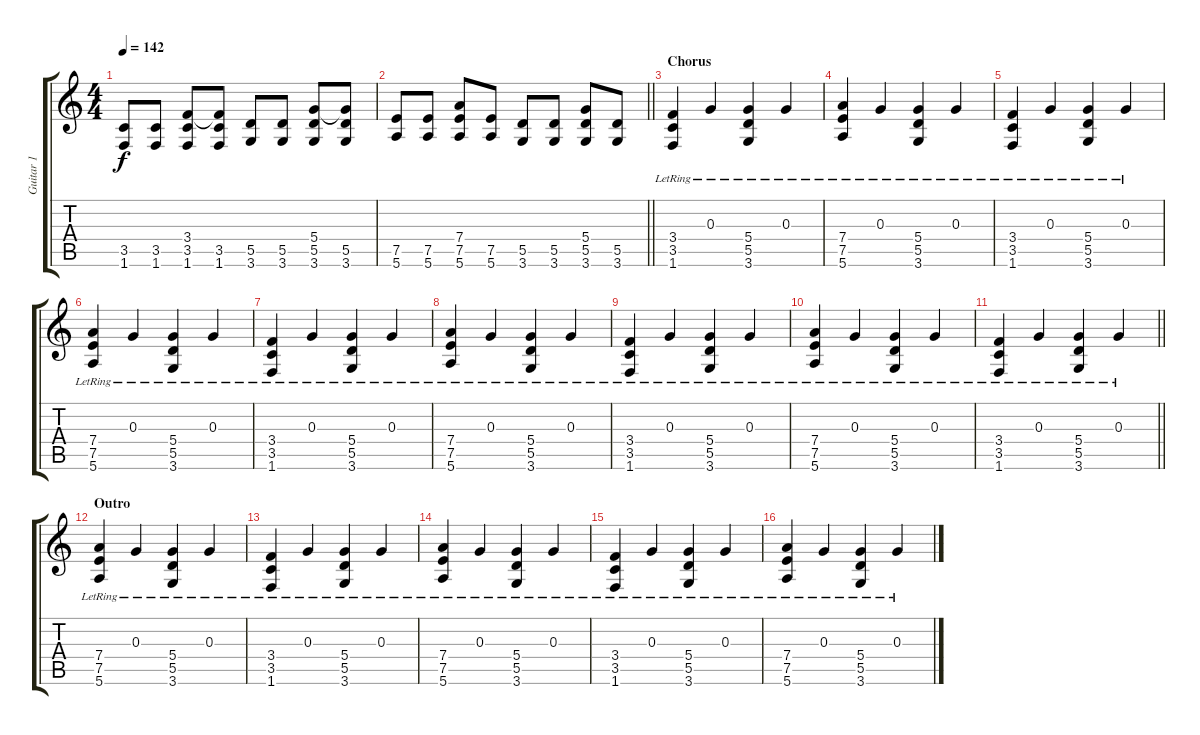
\track ("Guitar 1" "Guitar 1") {instrument electricguitarclean}
\staff {score tabs}
\tuning (E4 B3 G3 D3 A2 E2) {hide}
\ts (4 4)
\tempo 142
\clef g2
\ks c
(3.5 1.6).8{dy f} (3.5 1.6).8 (3.4 3.5 1.6).8 (3.4{t} 3.5 1.6).8 (5.5 3.6).8 (5.5 3.6).8 (5.4 5.5 3.6).8 (5.4{t} 5.5 3.6).8 |
\barLineRight lightlight
(7.5 5.6).8 (7.5 5.6).8 (7.4 7.5 5.6).8 (7.5 5.6).8 (5.5 3.6).8 (5.5 3.6).8 (5.4 5.5 3.6).8 (5.5 3.6).8 |
\section ("" "Chorus")
(3.4{lr} 3.5{lr} 1.6{lr}).4 0.3{lr}.4 (5.4{lr} 5.5{lr} 3.6{lr}).4 0.3{lr}.4 |
(7.4{lr} 7.5{lr} 5.6{lr}).4 0.3{lr}.4 (5.4{lr} 5.5{lr} 3.6{lr}).4 0.3{lr}.4 |
(3.4{lr} 3.5{lr} 1.6{lr}).4 0.3{lr}.4 (5.4{lr} 5.5{lr} 3.6{lr}).4 0.3{lr}.4 |
(7.4{lr} 7.5{lr} 5.6{lr}).4 0.3{lr}.4 (5.4{lr} 5.5{lr} 3.6{lr}).4 0.3{lr}.4 |
(3.4{lr} 3.5{lr} 1.6{lr}).4 0.3{lr}.4 (5.4{lr} 5.5{lr} 3.6{lr}).4 0.3{lr}.4 |
(7.4{lr} 7.5{lr} 5.6{lr}).4 0.3{lr}.4 (5.4{lr} 5.5{lr} 3.6{lr}).4 0.3{lr}.4 |
(3.4{lr} 3.5{lr} 1.6{lr}).4 0.3{lr}.4 (5.4{lr} 5.5{lr} 3.6{lr}).4 0.3{lr}.4 |
(7.4{lr} 7.5{lr} 5.6{lr}).4 0.3{lr}.4 (5.4{lr} 5.5{lr} 3.6{lr}).4 0.3{lr}.4 |
\barLineRight lightlight
(3.4{lr} 3.5{lr} 1.6{lr}).4 0.3{lr}.4 (5.4{lr} 5.5{lr} 3.6{lr}).4 0.3{lr}.4 |
\section ("" "Outro")
(7.4{lr} 7.5{lr} 5.6{lr}).4 0.3{lr}.4 (5.4{lr} 5.5{lr} 3.6{lr}).4 0.3{lr}.4 |
(3.4{lr} 3.5{lr} 1.6{lr}).4 0.3{lr}.4 (5.4{lr} 5.5{lr} 3.6{lr}).4 0.3{lr}.4 |
(7.4{lr} 7.5{lr} 5.6{lr}).4 0.3{lr}.4 (5.4{lr} 5.5{lr} 3.6{lr}).4 0.3{lr}.4 |
(3.4{lr} 3.5{lr} 1.6{lr}).4 0.3{lr}.4 (5.4{lr} 5.5{lr} 3.6{lr}).4 0.3{lr}.4 |
(7.4{lr} 7.5{lr} 5.6{lr}).4 0.3{lr}.4 (5.4{lr} 5.5{lr} 3.6{lr}).4 0.3{lr}.4
